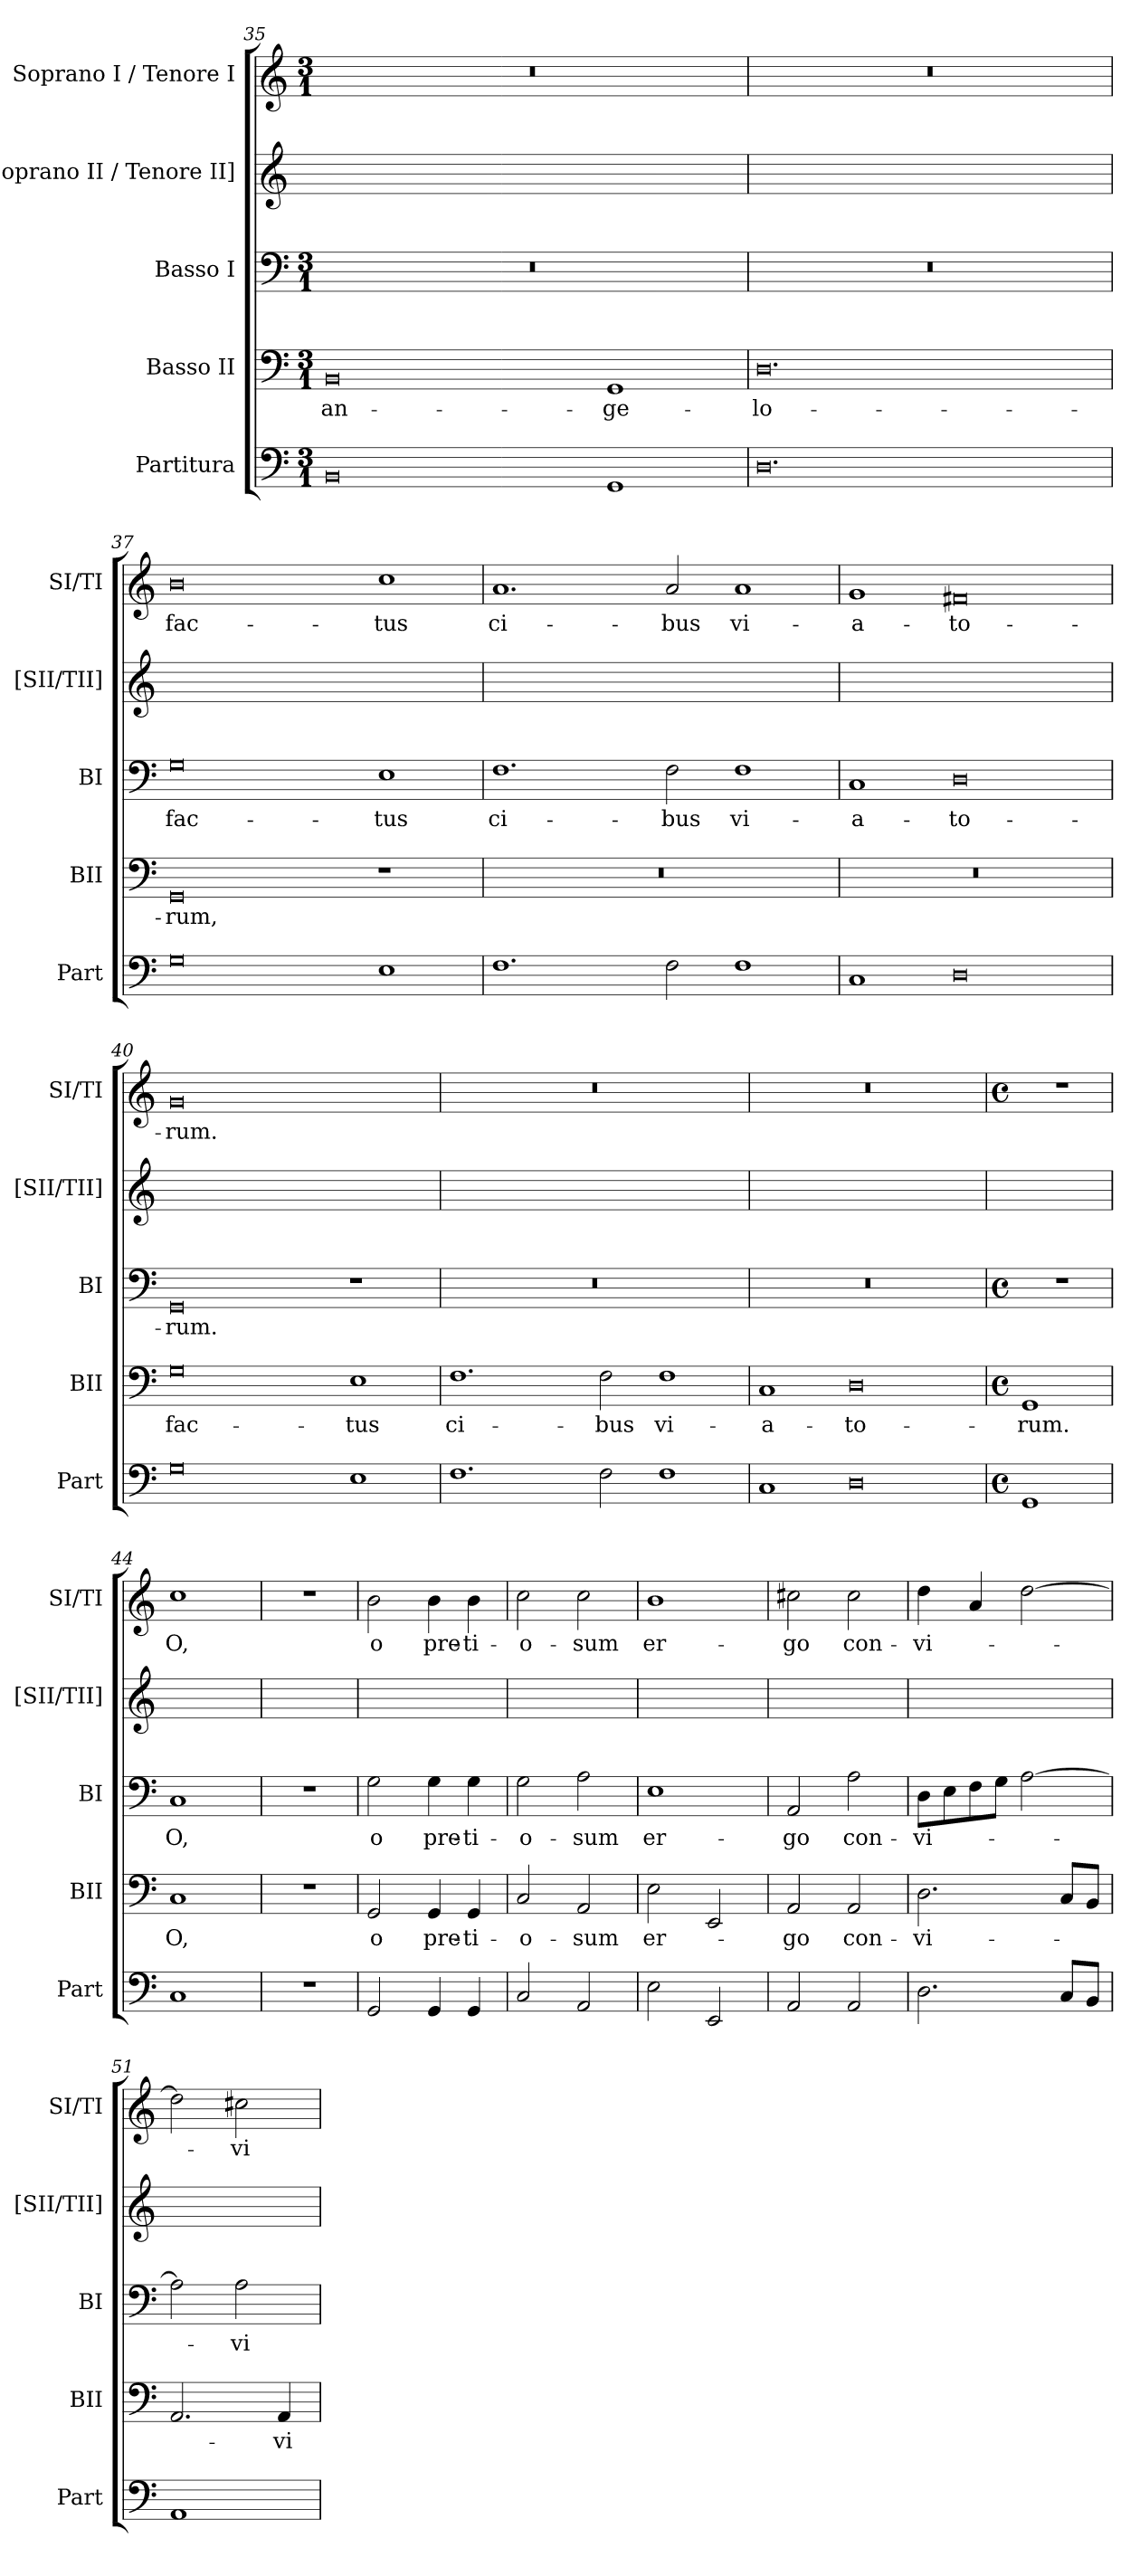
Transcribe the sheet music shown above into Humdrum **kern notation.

**kern	**kern	**text	**kern	**text	**kern	**kern	**text
*part5	*part4	*part4	*part3	*part3	*part2	*part1	*part1
*staff5	*staff4	*staff4	*staff3	*staff3	*staff2	*staff1	*staff1
*I"Partitura	*I"Basso II	*	*I"Basso I	*	*I"[Soprano II / Tenore II]	*I"Soprano I / Tenore I	*
*I'Part	*I'BII	*	*I'BI	*	*I'[SII/TII]	*I'SI/TI	*
*clefF4	*clefF4	*	*clefF4	*	*clefG2	*clefG2	*
*k[]	*k[]	*	*k[]	*	*k[]	*k[]	*
*M3/1	*M3/1	*	*M3/1	*	*	*M3/1	*
=35	=35	=35	=35	=35	=35	=35	=35
0BB	0BB	an-	0.r	.	1ryy	0.r	.
.	.	.	.	.	0ryy	.	.
1GG	1GG	-ge-	.	.	.	.	.
=36	=36	=36	=36	=36	=36	=36	=36
0.D	0.D	-lo-	0.r	.	1ryy	0.r	.
.	.	.	.	.	0ryy	.	.
=37	=37	=37	=37	=37	=37	=37	=37
0G	0GG	-rum,	0G	fac-	1ryy	0b	fac-
.	.	.	.	.	0ryy	.	.
1E>	1r	.	1E	-tus	.	1cc	-tus
=38	=38	=38	=38	=38	=38	=38	=38
1.F	0.r	.	1.F	ci-	1ryy	1.a	ci-
.	.	.	.	.	0ryy	.	.
2F\	.	.	2F\	-bus	.	2a/	-bus
1F	.	.	1F	vi-	.	1a	vi-
=39	=39	=39	=39	=39	=39	=39	=39
1C	0.r	.	1C	-a-	1ryy	1g	-a-
0D	.	.	0D	-to-	0ryy	0f#X	-to-
=40	=40	=40	=40	=40	=40	=40	=40
0G	0G	fac-	0GG	-rum.	1ryy	0g	-rum.
.	.	.	.	.	0ryy	.	.
1E>	1E	-tus	1r	.	.	1ryy	.
=41	=41	=41	=41	=41	=41	=41	=41
1.F	1.F	ci-	0.r	.	1ryy	0.r	.
.	.	.	.	.	0ryy	.	.
2F\	2F\	-bus	.	.	.	.	.
1F	1F	vi-	.	.	.	.	.
=42	=42	=42	=42	=42	=42	=42	=42
1C	1C	-a-	0.r	.	1ryy	0.r	.
0D	0D	-to-	.	.	0ryy	.	.
=43	=43	=43	=43	=43	=43	=43	=43
*M4/4	*M4/4	*	*M4/4	*	*	*M4/4	*
*met(c)	*met(c)	*	*met(c)	*	*	*met(c)	*
*	*	*	*	*	*	*MM120	*
1GG	1GG	-rum.	1r	.	1ryy	1r	.
=44	=44	=44	=44	=44	=44	=44	=44
1C	1C	O,	1C	O,	1ryy	1cc	O,
=45	=45	=45	=45	=45	=45	=45	=45
1r	1r	.	1r	.	1ryy	1r	.
=46	=46	=46	=46	=46	=46	=46	=46
2GG/	2GG/	o	2G\	o	1ryy	2b\	o
4GG/	4GG/	pre-	4G\	pre-	.	4b\	pre-
4GG/	4GG/	-ti-	4G\	-ti-	.	4b\	-ti-
=47	=47	=47	=47	=47	=47	=47	=47
2C/	2C/	-o-	2G\	-o-	1ryy	2cc\	-o-
2AA/	2AA/	-sum	2A\	-sum	.	2cc\	-sum
=48	=48	=48	=48	=48	=48	=48	=48
2E\	2E\	er-	1E	er-	1ryy	1b	er-
2EE/	2EE/	.	.	.	.	.	.
=49	=49	=49	=49	=49	=49	=49	=49
2AA/	2AA/	-go	2AA/	-go	1ryy	2cc#X\	-go
2AA/	2AA/	con-	2A\	con-	.	2cc#\	con-
=50	=50	=50	=50	=50	=50	=50	=50
2.D\	2.D\	-vi-	8D\L	-vi-	1ryy	4dd\	-vi-
.	.	.	8E\	.	.	.	.
.	.	.	8F\	.	.	4a/	.
.	.	.	8G\J	.	.	.	.
.	.	.	[2A\	.	.	[2dd\	.
8C/L	8C/L	.	.	.	.	.	.
8BB/J	8BB/J	.	.	.	.	.	.
=51	=51	=51	=51	=51	=51	=51	=51
1AA	2.AA/	.	2A\]	.	1ryy	2dd\]	.
.	.	.	2A\	-vi-	.	2cc#X\	-vi-
.	4AA/	-vi-	.	.	.	.	.
=	=	=	=	=	=	=	=
*-	*-	*-	*-	*-	*-	*-	*-
